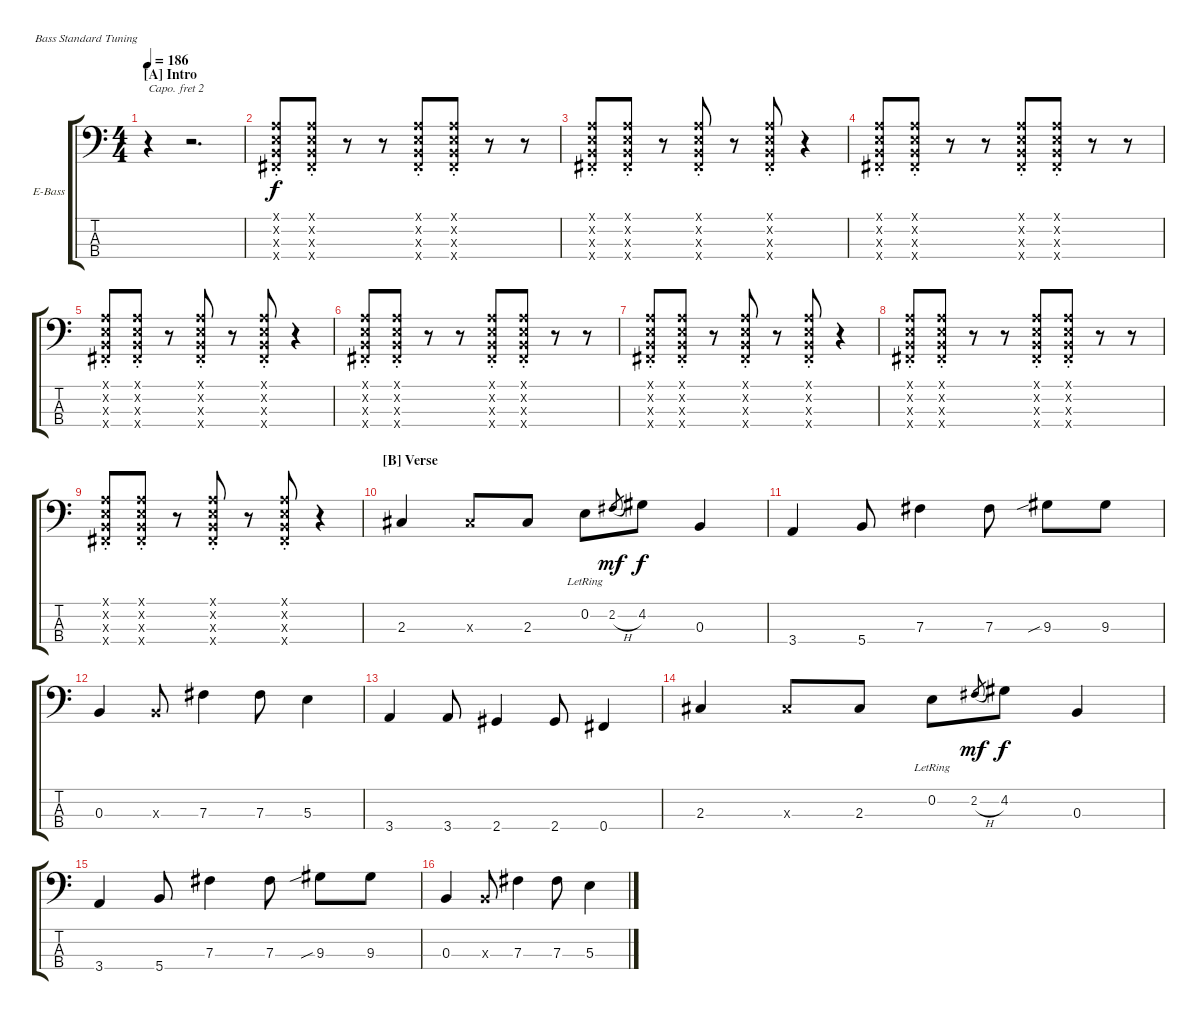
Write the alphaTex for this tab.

\bracketExtendMode groupsimilarinstruments
\firstSystemTrackNameOrientation horizontal
\otherSystemsTrackNameOrientation horizontal
\track ("Andy" "E-Bass") {instrument electricbasspick}
\staff {score tabs}
\capo 2
\tuning (G2 D2 A1 E1)
\ts (4 4)
\beaming (8 2 2 2 2)
\section ("A" "Intro")
\tempo 186
\clef f4
\ks c
r.4{dy f instrument electricbasspick} r.2{d} |
(0.1{st x} 0.2{st x} 0.3{st x} 0.4{st x}).8 (0.1{st x} 0.2{st x} 0.3{st x} 0.4{st x}).8 r.8 r.8 (0.1{st x} 0.2{st x} 0.3{st x} 0.4{st x}).8 (0.1{st x} 0.2{st x} 0.3{st x} 0.4{st x}).8 r.8 r.8 |
(0.1{st x} 0.2{st x} 0.3{st x} 0.4{st x}).8 (0.1{st x} 0.2{st x} 0.3{st x} 0.4{st x}).8 r.8 (0.1{st x} 0.2{st x} 0.3{st x} 0.4{st x}).8 r.8 (0.1{st x} 0.2{st x} 0.3{st x} 0.4{st x}).8 r.4 |
(0.1{st x} 0.2{st x} 0.3{st x} 0.4{st x}).8 (0.1{st x} 0.2{st x} 0.3{st x} 0.4{st x}).8 r.8 r.8 (0.1{st x} 0.2{st x} 0.3{st x} 0.4{st x}).8 (0.1{st x} 0.2{st x} 0.3{st x} 0.4{st x}).8 r.8 r.8 |
(0.1{st x} 0.2{st x} 0.3{st x} 0.4{st x}).8 (0.1{st x} 0.2{st x} 0.3{st x} 0.4{st x}).8 r.8 (0.1{st x} 0.2{st x} 0.3{st x} 0.4{st x}).8 r.8 (0.1{st x} 0.2{st x} 0.3{st x} 0.4{st x}).8 r.4 |
(0.1{st x} 0.2{st x} 0.3{st x} 0.4{st x}).8 (0.1{st x} 0.2{st x} 0.3{st x} 0.4{st x}).8 r.8 r.8 (0.1{st x} 0.2{st x} 0.3{st x} 0.4{st x}).8 (0.1{st x} 0.2{st x} 0.3{st x} 0.4{st x}).8 r.8 r.8 |
(0.1{st x} 0.2{st x} 0.3{st x} 0.4{st x}).8 (0.1{st x} 0.2{st x} 0.3{st x} 0.4{st x}).8 r.8 (0.1{st x} 0.2{st x} 0.3{st x} 0.4{st x}).8 r.8 (0.1{st x} 0.2{st x} 0.3{st x} 0.4{st x}).8 r.4 |
(0.1{st x} 0.2{st x} 0.3{st x} 0.4{st x}).8 (0.1{st x} 0.2{st x} 0.3{st x} 0.4{st x}).8 r.8 r.8 (0.1{st x} 0.2{st x} 0.3{st x} 0.4{st x}).8 (0.1{st x} 0.2{st x} 0.3{st x} 0.4{st x}).8 r.8 r.8 |
(0.1{st x} 0.2{st x} 0.3{st x} 0.4{st x}).8 (0.1{st x} 0.2{st x} 0.3{st x} 0.4{st x}).8 r.8 (0.1{st x} 0.2{st x} 0.3{st x} 0.4{st x}).8 r.8 (0.1{st x} 0.2{st x} 0.3{st x} 0.4{st x}).8 r.4 |
\section ("B" "Verse")
2.3.4 2.3{x}.8 2.3.8 0.2{lr}.8 2.2{h}.8{gr dy mf} 4.2.8{dy f} 0.3.4 |
3.4.4 5.4.8 7.3.4 7.3.8 9.3{sib}.8 9.3.8 |
0.3.4 0.3{x}.8 7.3.4 7.3.8 5.3.4 |
3.4.4 3.4.8 2.4.4 2.4.8 0.4.4 |
2.3.4 2.3{x}.8 2.3.8 0.2{lr}.8 2.2{h}.8{gr dy mf} 4.2.8{dy f} 0.3.4 |
3.4.4 5.4.8 7.3.4 7.3.8 9.3{sib}.8 9.3.8 |
0.3.4 0.3{x}.8 7.3.4 7.3.8 5.3.4
